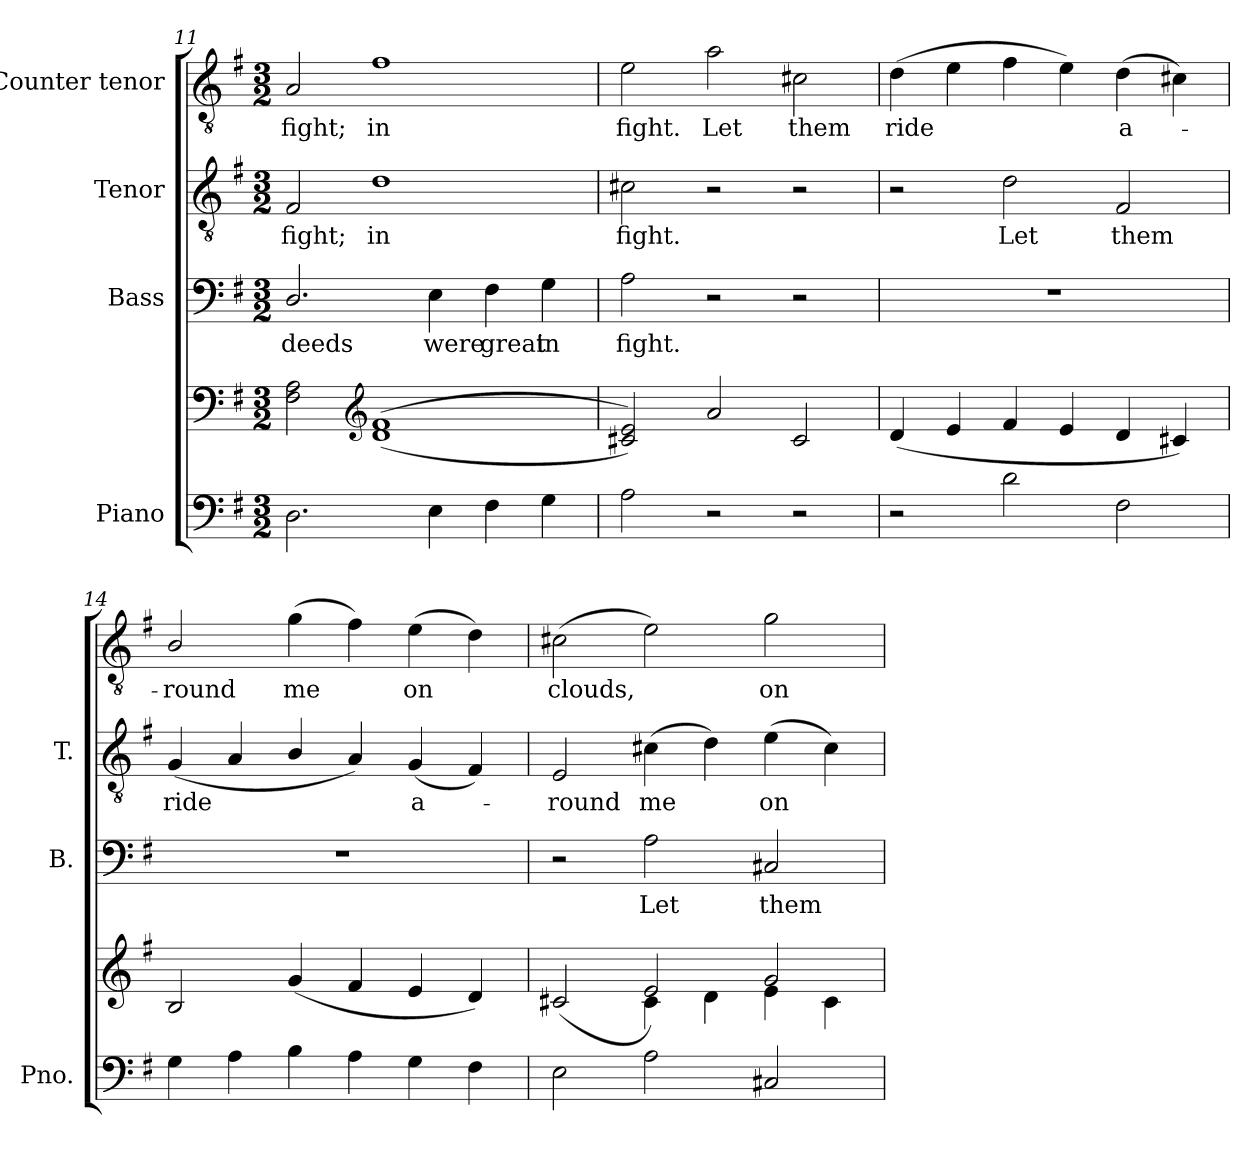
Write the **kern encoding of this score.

**kern	**kern	**kern	**text	**kern	**text	**kern	**text
*part4	*part4	*part3	*part3	*part2	*part2	*part1	*part1
*staff5	*staff4	*staff3	*staff3	*staff2	*staff2	*staff1	*staff1
*I"Piano	*	*I"Bass	*	*I"Tenor	*	*I"Counter tenor	*
*I'Pno.	*	*I'B.	*	*I'T.	*	*	*
!!LO:PB:g=z
*clefF4	*clefF4	*clefF4	*	*clefGv2	*	*clefGv2	*
*	*	*	*	*ITrd7c12	*	*ITrd7c12	*
*k[f#]	*k[f#]	*k[f#]	*	*k[f#]	*	*k[f#]	*
*G:	*G:	*G:	*	*G:	*	*G:	*
*M3/2	*M3/2	*M3/2	*	*M3/2	*	*M3/2	*
=11	=11	=11	=11	=11	=11	=11	=11
!	!	!	!LO:LY:b:color=#000000	!	!	!	!
!	!	!	!	!	!LO:LY:b:color=#000000	!	!
!	!	!	!	!	!	!	!LO:LY:b:color=#000000
2.Di\	2F#i\ 2Ai	2.Di/	deeds	2FF#i/	fight;	2AAi/	fight;
*	*clefG2	*	*	*	*	*	*
!	!	!	!	!	!LO:LY:b:color=#000000	!	!
!	!	!	!	!	!	!	!LO:LY:b:color=#000000
.	((1di 1f#i	.	.	1Di	in	1F#i	in
!	!	!	!LO:LY:b:color=#000000	!	!	!	!
4Ei\	.	4Ei\	were	.	.	.	.
!	!	!	!LO:LY:b:color=#000000	!	!	!	!
4F#i\	.	4F#i\	great	.	.	.	.
!	!	!	!LO:LY:b:color=#000000	!	!	!	!
4Gi\	.	4Gi\	in	.	.	.	.
=12	=12	=12	=12	=12	=12	=12	=12
!	!	!	!LO:LY:b:color=#000000	!	!	!	!
!	!	!	!	!	!LO:LY:b:color=#000000	!	!
!	!	!	!	!	!	!	!LO:LY:b:color=#000000
2Ai\	2c#Xi/ 2ei))	2Ai\	fight.	2C#Xi\	fight.	2Ei\	fight.
!	!	!	!	!	!	!	!LO:LY:b:color=#000000
2r	2ai/	2r	.	2r	.	2Ai\	Let
!	!	!	!	!	!	!	!LO:LY:b:color=#000000
2r	2c#i/	2r	.	2r	.	2C#Xi\	them
=13	=13	=13	=13	=13	=13	=13	=13
!	!	!LO:N:vis=1	!	!	!	!	!
!	!	!	!	!	!	!	!LO:LY:b:color=#000000
2r	(4di/	1.r	.	2r	.	(4Di\	ride
.	4ei/	.	.	.	.	4Ei\	.
!	!	!	!	!	!LO:LY:b:color=#000000	!	!
2di\	4f#i/	.	.	2Di\	Let	4F#i\	.
.	4ei/	.	.	.	.	4Ei\)	.
!	!	!	!	!	!LO:LY:b:color=#000000	!	!
!	!	!	!	!	!	!	!LO:LY:b:color=#000000
2F#i\	4di/	.	.	2FF#i/	them	(4Di\	a-
.	4c#Xi/)	.	.	.	.	4C#Xi\)	.
=14	=14	=14	=14	=14	=14	=14	=14
!	!	!LO:N:vis=1	!	!	!	!	!
!	!	!	!	!	!LO:LY:b:color=#000000	!	!
!	!	!	!	!	!	!	!LO:LY:b:color=#000000
4Gi\	2Bi/	1.r	.	(4GGi/	ride	2BBi/	-round
4Ai\	.	.	.	4AAi/	.	.	.
!	!	!	!	!	!	!	!LO:LY:b:color=#000000
4Bi\	(4gi/	.	.	4BBi/	.	(4Gi\	me
4Ai\	4f#i/	.	.	4AAi/)	.	4F#i\)	.
!	!	!	!	!	!LO:LY:b:color=#000000	!	!
!	!	!	!	!	!	!	!LO:LY:b:color=#000000
4Gi\	4ei/	.	.	(4GGi/	a-	(4Ei\	on
4F#i\	4di/)	.	.	4FF#i/)	.	4Di\)	.
!!LO:LB:g=z
=15	=15	=15	=15	=15	=15	=15	=15
*	*^	*	*	*	*	*	*
!	!	!	!	!	!	!LO:LY:b:color=#000000	!	!
!	!	!	!	!	!	!	!	!LO:LY:b:color=#000000
2Ei\	(2c#Xi/	2ryy	2r	.	2EEi/	-round	(2C#Xi\	clouds,
!	!	!	!	!LO:LY:b:color=#000000	!	!	!	!
!	!	!	!	!	!	!LO:LY:b:color=#000000	!	!
2Ai\	2ei/)	4c#i\	2Ai\	Let	(4C#Xi\	me	2Ei\)	.
.	.	4di\	.	.	4Di\)	.	.	.
!	!	!	!	!LO:LY:b:color=#000000	!	!	!	!
!	!	!	!	!	!	!LO:LY:b:color=#000000	!	!
!	!	!	!	!	!	!	!	!LO:LY:b:color=#000000
2C#Xi/	2gi/	4ei\	2C#Xi/	them	(4Ei\	on	2Gi\	on
.	.	4c#i\	.	.	4C#i\)	.	.	.
*	*v	*v	*	*	*	*	*	*
=	=	=	=	=	=	=	=
*-	*-	*-	*-	*-	*-	*-	*-
